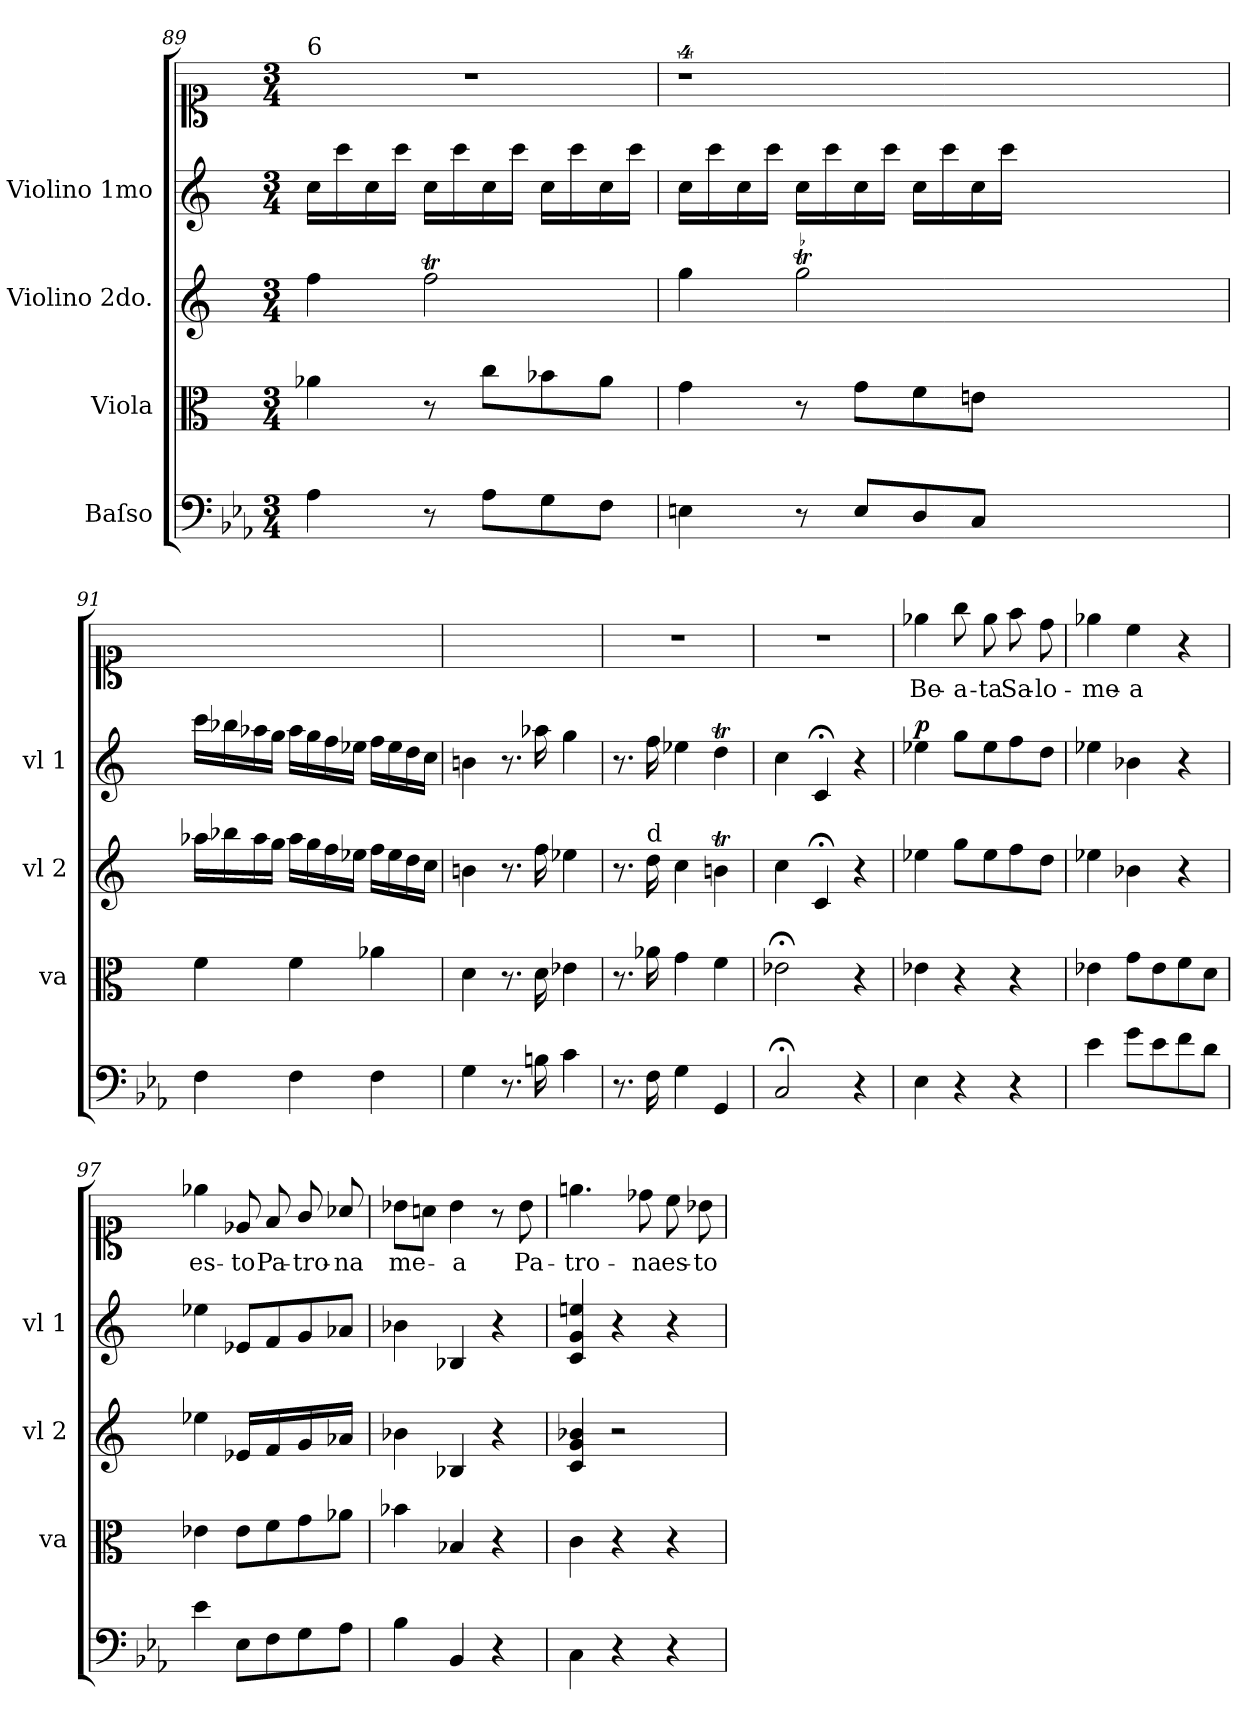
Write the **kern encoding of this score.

**kern	**kern	**kern	**dynam	**kern	**dynam	**kern	**text
*part5	*part4	*part3	*part3	*part2	*part2	*part1	*part1
*staff5	*staff4	*staff3	*staff3	*staff2	*staff2	*staff1	*staff1
*I"Baſso	*I"Viola	*I"Violino 2do.	*	*I"Violino 1mo	*	*	*
*	*I'va	*I'vl 2	*	*I'vl 1	*	*	*
*clefF4	*clefC3	*clefG2	*	*clefG2	*	*clefC1	*
*k[b-e-a-]	*	*	*	*	*	*	*
*M3/4	*M3/4	*M3/4	*	*M3/4	*	*M3/4	*
=89	=89	=89	=89	=89	=89	=89	=89
!	!	!	!	!	!	!LO:TX:a:t=6	!
4A-\	4a-\	4ff\	.	16cc\LL	.	2.r	.
.	.	.	.	16ccc\	.	.	.
.	.	.	.	16cc\	.	.	.
.	.	.	.	16ccc\JJ	.	.	.
8r	8r	2ffT\	.	16cc\LL	.	.	.
.	.	.	.	16ccc\	.	.	.
8A-\L	8cc\L	.	.	16cc\	.	.	.
.	.	.	.	16ccc\JJ	.	.	.
8G\	8b-\	.	.	16cc\LL	.	.	.
.	.	.	.	16ccc\	.	.	.
8F\J	8a-\J	.	.	16cc\	.	.	.
.	.	.	.	16ccc\JJ	.	.	.
=90	=90	=90	=90	=90	=90	=90	=90
4En\	4g\	4gg\	.	16cc\LL	.	4%9r	.
.	.	.	.	16ccc\	.	.	.
.	.	.	.	16cc\	.	.	.
.	.	.	.	16ccc\JJ	.	.	.
8r	8r	2ggt\	.	16cc\LL	.	.	.
.	.	.	.	16ccc\	.	.	.
8E/L	8g\L	.	.	16cc\	.	.	.
.	.	.	.	16ccc\JJ	.	.	.
8D/	8f\	.	.	16cc\LL	.	.	.
.	.	.	.	16ccc\	.	.	.
8C/J	8en\J	.	.	16cc\	.	.	.
.	.	.	.	16ccc\JJ	.	.	.
1.ryy	1.ryy	1.ryy	.	1.ryy	.	.	.
=91	=91	=91	=91	=91	=91	=91	=91
4F\	4f\	16aa-\LL	.	16ccc\LL	.	2.ryy	.
.	.	16bb-\	.	16bb-\	.	.	.
.	.	16aa-\	.	16aa-\	.	.	.
.	.	16gg\JJ	.	16gg\JJ	.	.	.
4F\	4f\	16aa-\LL	.	16aa-\LL	.	.	.
.	.	16gg\	.	16gg\	.	.	.
.	.	16ff\	.	16ff\	.	.	.
.	.	16ee-\JJ	.	16ee-\JJ	.	.	.
4F\	4a-\	16ff\LL	.	16ff\LL	.	.	.
.	.	16ee-\	.	16ee-\	.	.	.
.	.	16dd\	.	16dd\	.	.	.
.	.	16cc\JJ	.	16cc\JJ	.	.	.
=92	=92	=92	=92	=92	=92	=92	=92
4G\	4d\	4bn\	.	4bn\	.	2.ryy	.
8.r	8.r	8.r	.	8.r	.	.	.
16Bn\	16d\	16ff\	.	16aa-\	.	.	.
4c\	4e-\	4ee-\	.	4gg\	.	.	.
=93	=93	=93	=93	=93	=93	=93	=93
8.r	8.r	8.r	.	8.r	.	2.r	.
!	!	!LO:TX:a:t=d	!	!	!	!	!
16F\	16a-\	16dd\	.	16ff\	.	.	.
4G\	4g\	4cc\	.	4ee-\	.	.	.
4GG/	4f\	4bnt\	.	4ddt\	.	.	.
=94	=94	=94	=94	=94	=94	=94	=94
2C;/	2e-;<\	4cc\	.	4cc\	.	2.r	.
.	.	4c;</	.	4c;</	.	.	.
4r	4r	4r	.	4r	.	.	.
=95	=95	=95	=95	=95	=95	=95	=95
!	!	!	!LO:DY:a	!	!LO:DY:a	!	!
4E-\	4e-\	4ee-\	piano	4ee-\	p	4ee-\	Be-
4r	4r	8gg\L	.	8gg\L	.	8gg\	-a-
.	.	8ee-\	.	8ee-\	.	8ee-\	-ta
4r	4r	8ff\	.	8ff\	.	8ff\	Sa-
.	.	8dd\J	.	8dd\J	.	8dd\	-lo-
=96	=96	=96	=96	=96	=96	=96	=96
4e-\	4e-\	4ee-\	.	4ee-\	.	4ee-\	-me-
8g\L	8g\L	4b-\	.	4b-\	.	4cc\	-a
8e-\	8e-\	.	.	.	.	.	.
8f\	8f\	4r	.	4r	.	4r	.
8d\J	8d\J	.	.	.	.	.	.
=97	=97	=97	=97	=97	=97	=97	=97
4e-\	4e-\	4ee-\	.	4ee-\	.	4ee-\	es-
!	!	!LO:N:vis=16	!	!	!	!	!
8E-\L	8e-\L	8e-/LL	.	8e-/L	.	8e-/	-to
!	!	!LO:N:vis=16	!	!	!	!	!
8F\	8f\	8f/	.	8f/	.	8f/	Pa-
!	!	!LO:N:vis=16	!	!	!	!	!
8G\	8g\	8g/	.	8g/	.	8g/	-tro-
!	!	!LO:N:vis=16	!	!	!	!	!
8A-\J	8a-\J	8a-/JJ	.	8a-/J	.	8a-/	-na
=98	=98	=98	=98	=98	=98	=98	=98
4B-\	4b-\	4b-\	.	4b-\	.	8b-\L	me-
.	.	.	.	.	.	8an\J	.
4BB-/	4B-/	4B-/	.	4B-/	.	4b-\	-a
4r	4r	4r	.	4r	.	8r	.
.	.	.	.	.	.	8b-\	Pa-
=99	=99	=99	=99	=99	=99	=99	=99
!	!	!	!LO:DY:a	!	!	!	!
4C\	4c\	4c/ 4g/ 4b-/	forte	4c/ 4g/ 4een/	.	4.een\	-tro-
4r	4r	2r	.	4r	.	.	.
.	.	.	.	.	.	8dd-X\	-na
4r	4r	.	.	4r	.	8cc\	es-
.	.	.	.	.	.	8b-\	-to
=	=	=	=	=	=	=	=
*-	*-	*-	*-	*-	*-	*-	*-
